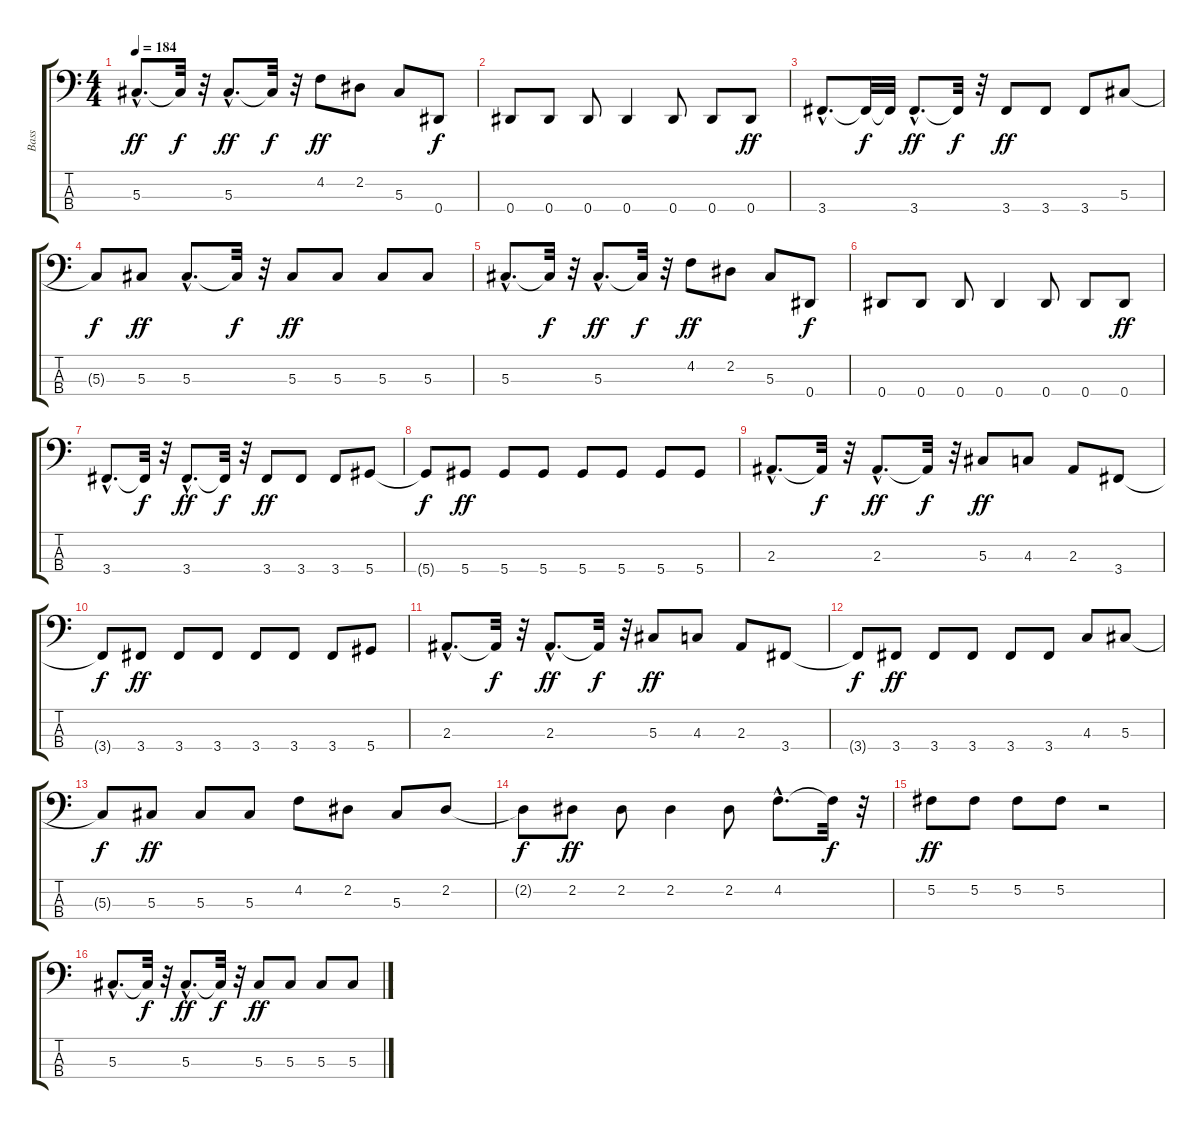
\track ("Bass" "Bass") {instrument electricbassfinger}
\staff {score tabs}
\tuning (Gb2 Db2 Ab1 Eb1) {hide}
\ts (4 4)
\tempo 184
\clef f4
\ks c
5.3{hac}.8{d dy ff} 5.3{t}.32{dy f} r.32 5.3{hac}.8{d dy ff} 5.3{t}.32{dy f} r.32 4.2.8{dy ff} 2.2.8 5.3.8 0.4.8{dy f} |
0.4.8 0.4.8 0.4.8 0.4.4 0.4.8 0.4.8 0.4.8{dy ff} |
3.4{hac}.8{d} 3.4{t}.32{dy f} 3.4{t}.32 3.4{hac}.8{d dy ff} 3.4{t}.32{dy f} r.32 3.4.8{dy ff} 3.4.8 3.4.8 5.3.8 |
5.3{t}.8{dy f} 5.3.8{dy ff} 5.3{hac}.8{d} 5.3{t}.32{dy f} r.32 5.3.8{dy ff} 5.3.8 5.3.8 5.3.8 |
5.3{hac}.8{d} 5.3{t}.32{dy f} r.32 5.3{hac}.8{d dy ff} 5.3{t}.32{dy f} r.32 4.2.8{dy ff} 2.2.8 5.3.8 0.4.8{dy f} |
0.4.8 0.4.8 0.4.8 0.4.4 0.4.8 0.4.8 0.4.8{dy ff} |
3.4{hac}.8{d} 3.4{t}.32{dy f} r.32 3.4{hac}.8{d dy ff} 3.4{t}.32{dy f} r.32 3.4.8{dy ff} 3.4.8 3.4.8 5.4.8 |
5.4{t}.8{dy f} 5.4.8{dy ff} 5.4.8 5.4.8 5.4.8 5.4.8 5.4.8 5.4.8 |
2.3{hac}.8{d} 2.3{t}.32{dy f} r.32 2.3{hac}.8{d dy ff} 2.3{t}.32{dy f} r.32 5.3.8{dy ff} 4.3.8 2.3.8 3.4.8 |
3.4{t}.8{dy f} 3.4.8{dy ff} 3.4.8 3.4.8 3.4.8 3.4.8 3.4.8 5.4.8 |
2.3{hac}.8{d} 2.3{t}.32{dy f} r.32 2.3{hac}.8{d dy ff} 2.3{t}.32{dy f} r.32 5.3.8{dy ff} 4.3.8 2.3.8 3.4.8 |
3.4{t}.8{dy f} 3.4.8{dy ff} 3.4.8 3.4.8 3.4.8 3.4.8 4.3.8 5.3.8 |
5.3{t}.8{dy f} 5.3.8{dy ff} 5.3.8 5.3.8 4.2.8 2.2.8 5.3.8 2.2.8 |
2.2{t}.8{dy f} 2.2.8{dy ff} 2.2.8 2.2.4 2.2.8 4.2{hac}.8{d} 4.2{t}.32{dy f} r.32 |
5.2.8{dy ff} 5.2.8 5.2.8 5.2.8 r.2 |
5.3{hac}.8{d} 5.3{t}.32{dy f} r.32 5.3{hac}.8{d dy ff} 5.3{t}.32{dy f} r.32 5.3.8{dy ff} 5.3.8 5.3.8 5.3.8
